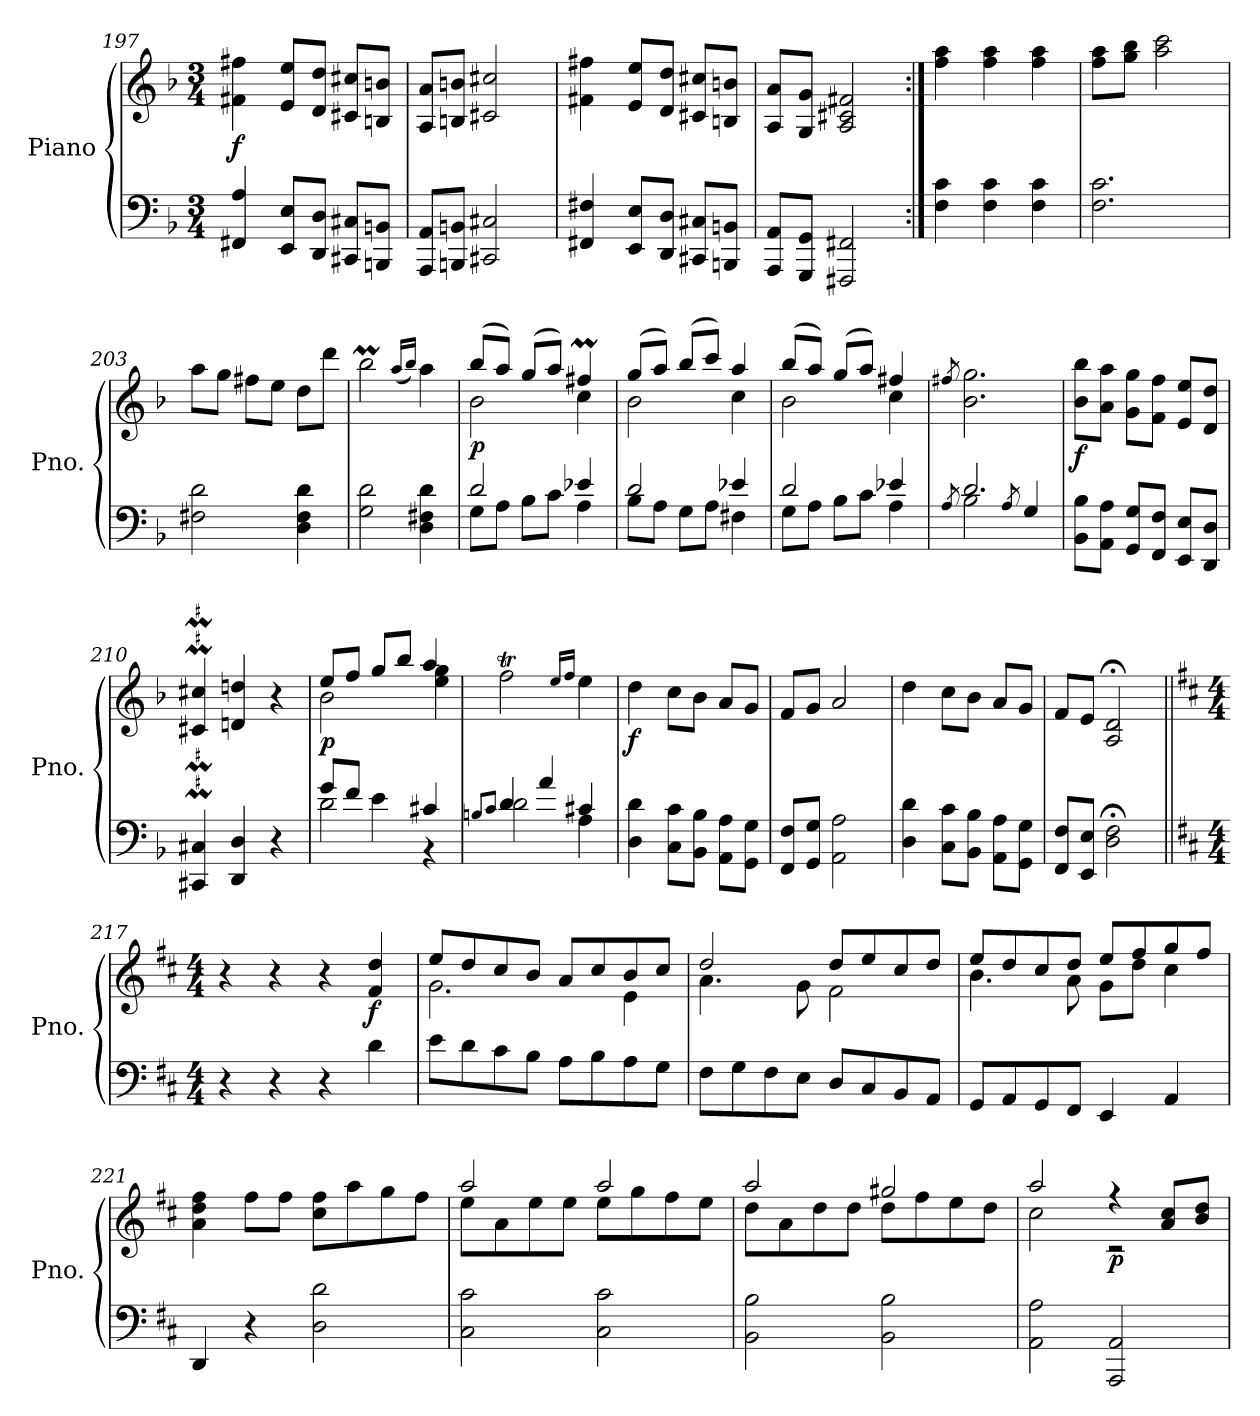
**kern	**kern	**dynam
*part1	*part1	*part1
*staff2	*staff1	*staff1/2
*I"Piano	*	*
*I'Pno.	*	*
*clefF4	*clefG2	*
*k[b-]	*k[b-]	*
*M3/4	*M3/4	*
=197	=197	=197
!	!	!LO:DY:b
4FF#X/ 4A/	4f#X\ 4ff#X\	f
8EE/ 8E/L	8e/ 8ee/L	.
8DD/ 8D/J	8d/ 8dd/J	.
8CC#X/ 8C#X/L	8c#X/ 8cc#X/L	.
8BBBn/ 8BBn/J	8Bn/ 8bn/J	.
!!LO:LB:g=z
=198	=198	=198
8AAA/ 8AA/L	8A/ 8a/L	.
8BBBn/ 8BBn/J	8Bn/ 8bn/J	.
2CC#X/ 2C#X/	2c#X/ 2cc#X/	.
=199	=199	=199
4FF#X/ 4F#X/	4f#X\ 4ff#X\	.
8EE/ 8E/L	8e/ 8ee/L	.
8DD/ 8D/J	8d/ 8dd/J	.
8CC#X/ 8C#X/L	8c#X/ 8cc#X/L	.
8BBBn/ 8BBn/J	8Bn/ 8bn/J	.
=200	=200	=200
8AAA/ 8AA/L	8A/ 8a/L	.
8GGG/ 8GG/J	8G/ 8g/J	.
2FFF#X/ 2FF#X/	2A/ 2c#X/ 2f#X/	.
=201:|!	=201:|!	=201:|!
4F\ 4c\	4ff\ 4aa\	.
4F\ 4c\	4ff\ 4aa\	.
4F\ 4c\	4ff\ 4aa\	.
=202	=202	=202
2.F\ 2.c\	8ff\ 8aa\L	.
.	8gg\ 8bb-\J	.
.	2aa\ 2ccc\	.
=203	=203	=203
2F#X\ 2d\	8aa\L	.
.	8gg\J	.
.	8ff#X\L	.
.	8ee\J	.
4D\ 4F#\ 4d\	8dd\L	.
.	8ddd\J	.
=204	=204	=204
2G\ 2d\	2bb-M\	.
.	(16qaa/LL	.
.	16qbb-/JJ)	.
4D\ 4F#X\ 4d\	4aa\	.
!!LO:LB:g=z
=205	=205	=205
*^	*^	*
!	!	!	!	!LO:DY:b
8G\L	2d/	(8bb-/L	2b-\	p
8A\J	.	8aa/J)	.	.
8B-\L	.	(8gg/L	.	.
8c\J	.	8aa/J)	.	.
4A\	4e-X/	4ff#Xm/	4cc\	.
=206	=206	=206	=206	=206
8B-\L	2d/	(8gg/L	2b-\	.
8A\J	.	8aa/J)	.	.
8G\L	.	(8bb-/L	.	.
8A\J	.	8ccc/J)	.	.
4F#X\	4e-X/	4aa/	4cc\	.
=207	=207	=207	=207	=207
8G\L	2d/	(8bb-/L	2b-\	.
8A\J	.	8aa/J)	.	.
8B-\L	.	(8gg/L	.	.
8c\J	.	8aa/J)	.	.
4A\	4e-X/	4ff#X/	4cc\	.
*	*	*v	*v	*
=208	=208	=208	=208
8qA/	.	8qff#X/	.
2B-\	2.d/	2.b-\ 2.gg\	.
8qA/	.	.	.
4G/	.	.	.
*v	*v	*	*
=209	=209	=209
!	!	!LO:DY:b
8BB-\ 8B-\L	8b-\ 8bb-\L	f
8AA\ 8A\J	8a\ 8aa\J	.
8GG/ 8G/L	8g\ 8gg\L	.
8FF/ 8F/J	8f\ 8ff\J	.
8EE/ 8E/L	8e/ 8ee/L	.
8DD/ 8D/J	8d/ 8dd/J	.
=210	=210	=210
4CC#X/ 4C#X/	4c#X/M 4cc#X/M	.
4DD/ 4D/	4d/ 4dd/	.
4r	4r	.
!!LO:LB:g=z
=211	=211	=211
*^	*^	*
!	!	!	!	!LO:DY:a=2
2d\	8g/L	8ee/L	2b-\	p
.	8f/J	8ff/J	.	.
.	4e\	8gg/L	.	.
.	.	8bb-/J	.	.
4c#X/	4r	4aa/	4ee\ 4gg\	.
*	*	*v	*v	*
=212	=212	=212	=212
8qBn/L	.	.	.
8qc/J	.	.	.
4d/	2d\	2ffT\	.
4a/	.	.	.
.	.	16qee/LL	.
.	.	16qff/JJ	.
4c#X/	4A\	4ee\	.
=213	=213	=213	=213
!	!	!	!LO:DY:b
*v	*v	*	*
4D\ 4d\	4dd\	f
8C\ 8c\L	8cc\L	.
8BB-\ 8B-\J	8b-\J	.
8AA\ 8A\L	8a/L	.
8GG\ 8G\J	8g/J	.
=214	=214	=214
8FF/ 8F/L	8f/L	.
8GG/ 8G/J	8g/J	.
2AA\ 2A\	2a/	.
=215	=215	=215
4D\ 4d\	4dd\	.
8C\ 8c\L	8cc\L	.
8BB-\ 8B-\J	8b-\J	.
8AA\ 8A\L	8a/L	.
8GG\ 8G\J	8g/J	.
=216	=216	=216
8FF/ 8F/L	8f/L	.
8EE/ 8E/J	8e/J	.
2D\;< 2F\;<	2A/;< 2d/;<	.
=217||	=217||	=217||
*k[f#c#]	*k[f#c#]	*
*M4/4	*M4/4	*
4r	4r	.
4r	4r	.
4r	4r	.
*	*MM180	*
!	!	!LO:DY:b
4d\	4f#/ 4dd/	f
!!LO:LB:g=z
=218	=218	=218
*	*^	*
8e\L	8ee/L	2.g\	.
8d\	8dd/	.	.
8c#\	8cc#/	.	.
8B\J	8b/J	.	.
8A\L	8a/L	.	.
8B\	8cc#/	.	.
8A\	8b/	4e\	.
8G\J	8cc#/J	.	.
=219	=219	=219	=219
8F#\L	2dd/	4.a\	.
8G\	.	.	.
8F#\	.	.	.
8E\J	.	8g\	.
8D/L	8dd/L	2f#\	.
8C#/	8ee/	.	.
8BB/	8cc#/	.	.
8AA/J	8dd/J	.	.
=220	=220	=220	=220
8GG/L	8ee/L	4.b\	.
8AA/	8dd/	.	.
8GG/	8cc#/	.	.
8FF#/J	8dd/J	8a\	.
4EE/	8ee/L	8g\L	.
.	8ff#/	8dd\J	.
4AA/	8gg/	4cc#\	.
.	8ff#/J	.	.
*	*v	*v	*
=221	=221	=221
4DD/	4a\ 4dd\ 4ff#\	.
4r	8ff#\L	.
.	8ff#\J	.
2D\ 2d\	8cc#\ 8ff#\L	.
.	8aa\	.
.	8gg\	.
.	8ff#\J	.
=222	=222	=222
*	*^	*
2C#\ 2c#\	8ee\L	2aa/	.
.	8a\	.	.
.	8ee\	.	.
.	8ee\J	.	.
2C#\ 2c#\	8ee\L	2aa/	.
.	8gg\	.	.
.	8ff#\	.	.
.	8ee\J	.	.
!!LO:PB:g=z	!!
=223	=223	=223	=223
2BB\ 2B\	8dd\L	2aa/	.
.	8a\	.	.
.	8dd\	.	.
.	8dd\J	.	.
2BB\ 2B\	8dd\L	2gg#X/	.
.	8ff#\	.	.
.	8ee\	.	.
.	8dd\J	.	.
=224	=224	=224	=224
2AA\ 2A\	2cc#\	2aa/	.
!	!	!	!LO:DY:b
2AAA/ 2AA/	4r	2r	p
.	8a/ 8cc#/L	.	.
.	8b/ 8dd/J	.	.
*	*v	*v	*
=	=	=
*-	*-	*-
